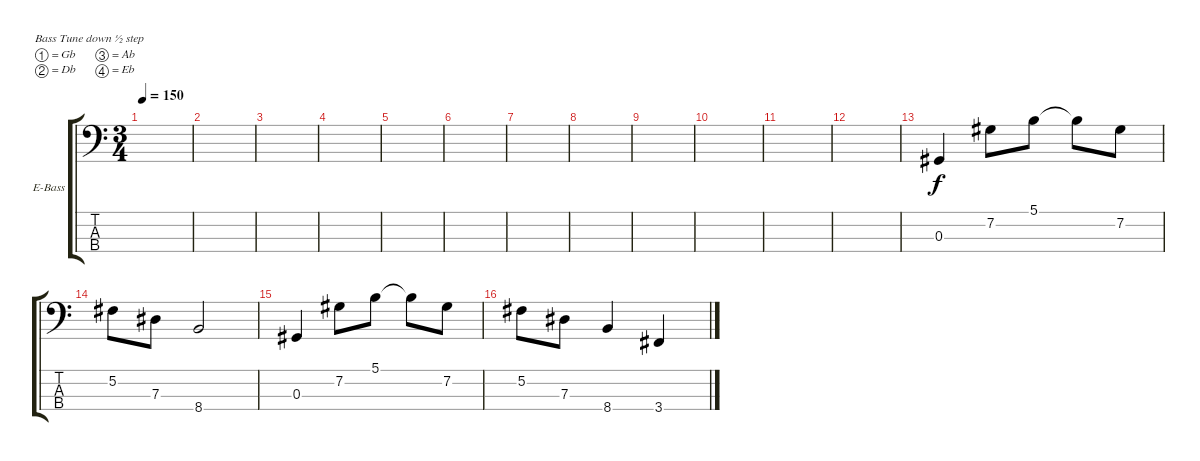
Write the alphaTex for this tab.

\bracketExtendMode groupsimilarinstruments
\firstSystemTrackNameOrientation horizontal
\otherSystemsTrackNameOrientation horizontal
\track ("Electric Bass" "E-Bass") {instrument electricbassfinger}
\staff {score tabs}
\tuning (Gb2 Db2 Ab1 Eb1)
\ts (3 4)
\tempo 150
\clef f4
\ks c
|
|
|
|
|
|
|
|
|
|
|
|
0.3.4 7.2.8 5.1.8 5.1{t}.8 7.2.8 |
5.2.8 7.3.8 8.4.2 |
0.3.4 7.2.8 5.1.8 5.1{t}.8 7.2.8 |
5.2.8 7.3.8 8.4.4 3.4.4
